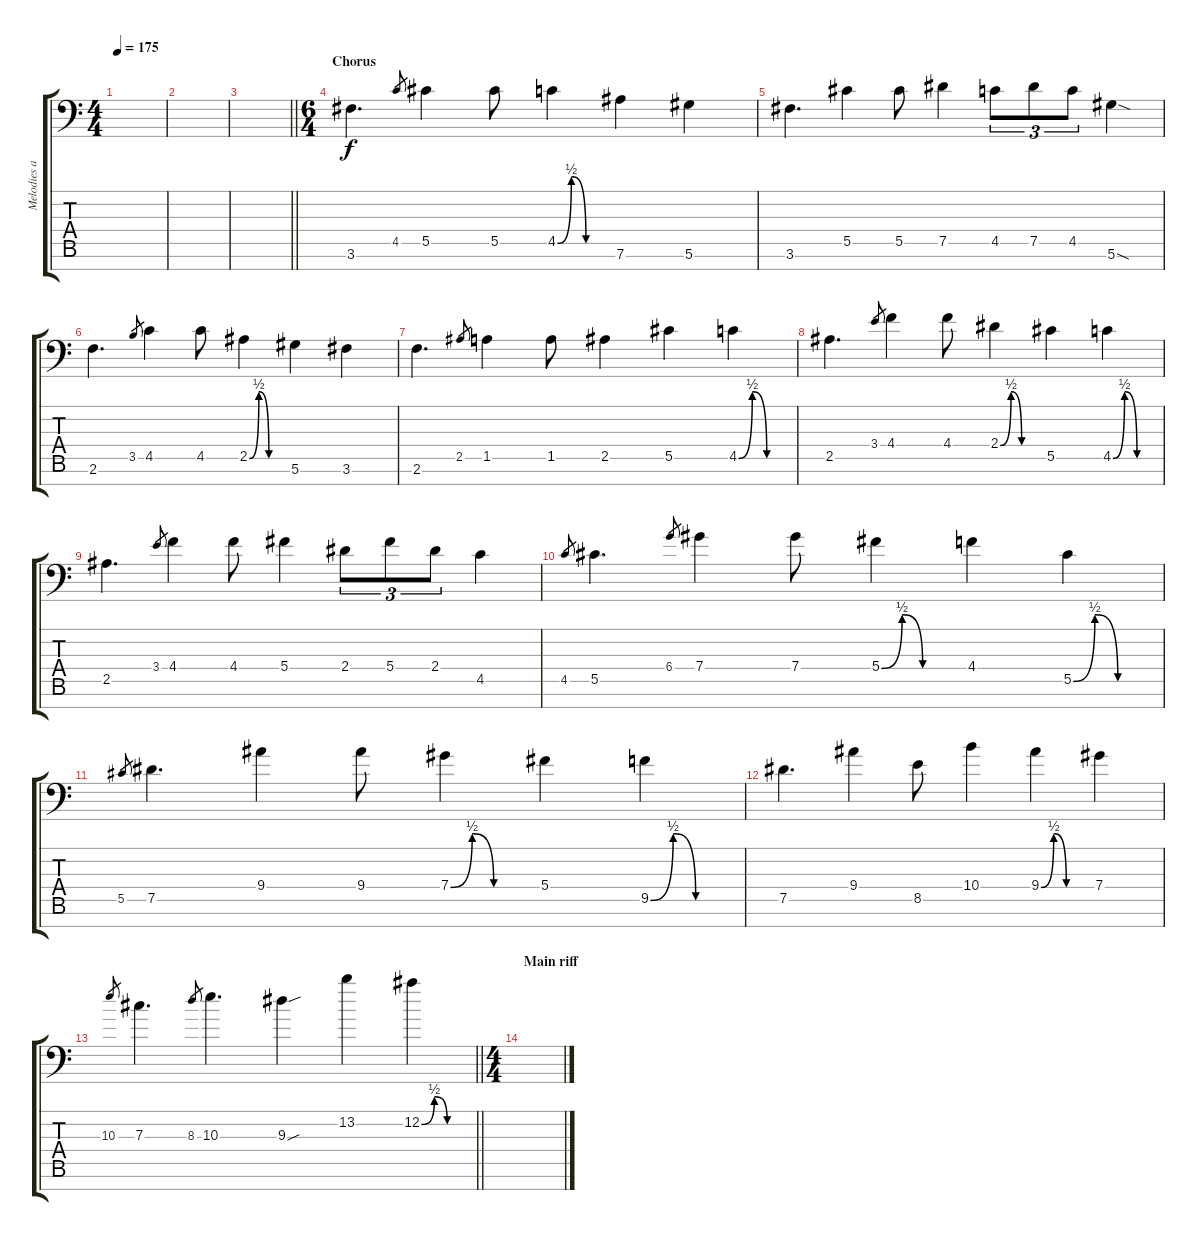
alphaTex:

\track ("Melodies and stuff" "Melodies a") {instrument overdrivenguitar}
\staff {score tabs}
\tuning (Eb4 Bb3 Gb3 Db3 Ab2 Eb2 Bb1) {hide}
\ts (4 4)
\tempo 175
\clef f4
\ks c
|
|
\barLineRight lightlight
|
\ts (6 4)
\section ("" "Chorus")
3.6.4{d} 4.5.8{gr} 5.5.4 5.5.8 4.5{be (custom 0 0 15 2 31 0 60 0)}.4 7.6.4 5.6.4 |
3.6.4{d} 5.5.4 5.5.8 7.5.4 4.5.8{tu (3 2)} 7.5.8{tu (3 2)} 4.5.8{tu (3 2)} 5.6{sod}.4 |
2.6.4{d} 3.5.8{gr} 4.5.4 4.5.8 2.5{be (custom 0 0 15 2 31 0 60 0)}.4 5.6.4 3.6.4 |
2.6.4{d} 2.5.8{gr} 1.5.4 1.5.8 2.5.4 5.5.4 4.5{be (custom 0 0 15 2 31 0 60 0)}.4 |
2.5.4{d} 3.4.8{gr} 4.4.4 4.4.8 2.4{be (custom 0 0 15 2 30 0 60 0)}.4 5.5.4 4.5{be (custom 0 0 15 2 31 0 60 0)}.4 |
2.5.4{d} 3.4.8{gr} 4.4.4 4.4.8 5.4.4 2.4.8{tu (3 2)} 5.4.8{tu (3 2)} 2.4.8{tu (3 2)} 4.5.4 |
4.5.8{gr} 5.5.4{d} 6.4.8{gr} 7.4.4 7.4.8 5.4{be (custom 0 0 15 2 30 0 60 0)}.4 4.4.4 5.5{be (custom 0 0 15 2 31 0 60 0)}.4 |
5.5.8{gr} 7.5.4{d} 9.4.4 9.4.8 7.4{be (custom 0 0 15 2 30 0 60 0)}.4 5.4.4 9.5{be (custom 0 0 15 2 30 0 60 0)}.4 |
7.5.4{d} 9.4.4 8.5.8 10.4.4 9.4{be (custom 0 0 15 2 30 0 60 0)}.4 7.4.4 |
\barLineRight lightlight
10.3.8{gr} 7.3.4{d} 8.3.8{gr} 10.3.4{d} 9.3{sou}.4 13.2.4 12.2{be (custom 0 0 15 2 30 0 60 0)}.4 |
\ts (4 4)
\section ("" "Main riff")
